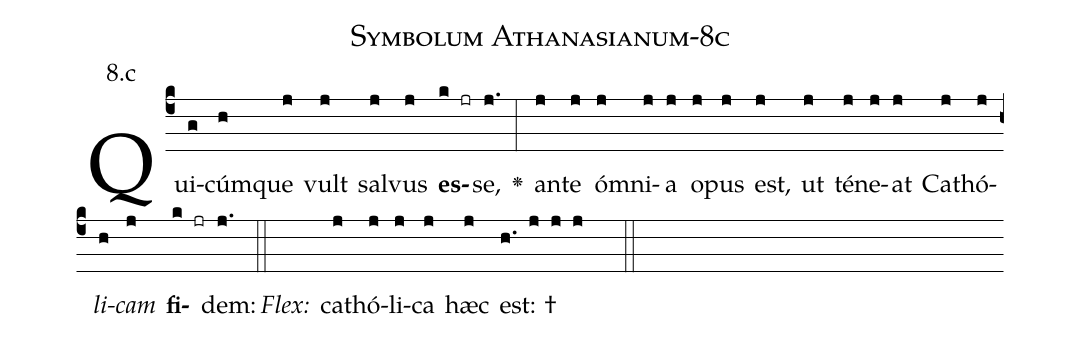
name: Symbolum Athanasianum-8c;
annotation: 8.c;
%%
(c4)Qui(g)cúm(h)que(j) vult(j) sal(j)vus(j) <b>es</b>(k jr)se,(j.) <v>\greheightstar</v>(:) an(j)te(j) óm(j)ni(j)a(j) o(j)pus(j) est,(j) ut(j) té(j)ne(j)at(j) Ca(j)thó(j)<i>li</i>(h)<i>cam</i>(j) <b>fi</b>(k jr)dem:(j.) (::)
<i>Flex:</i>()  ca(j)thó(j)li(j)ca(j) hæc(j) est: †(h. j j j  ::)

%E(j) u(j) o(h) u(j) a(k) e.(j.) (::)
